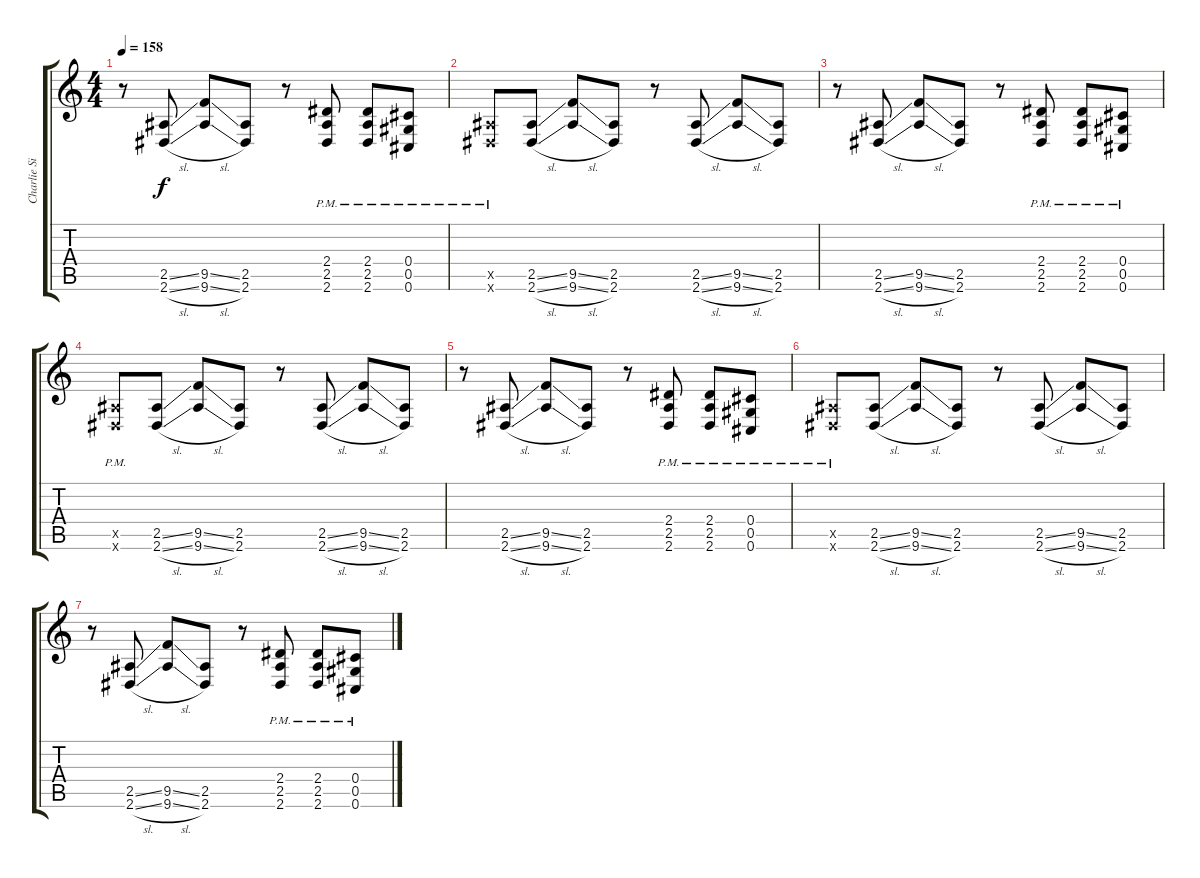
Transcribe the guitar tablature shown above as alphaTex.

\track ("Charlie Simpson" "Charlie Si") {instrument electricguitarjazz}
\staff {score tabs}
\tuning (Eb4 Bb3 Gb3 Db3 Ab2 Db2) {hide}
\ts (4 4)
\tempo 158
\clef g2
\ks c
r.8{dy f} (2.5{ss} 2.6{sl}).8 (9.5{ss} 9.6{sl}).8 (2.5 2.6).8 r.8 (2.4{pm} 2.5{pm} 2.6{pm}).8 (2.4{pm} 2.5{pm} 2.6{pm}).8 (0.4{pm} 0.5{pm} 0.6{pm}).8 |
(2.5{pm x} 2.6{pm x}).8 (2.5{ss} 2.6{sl}).8 (9.5{ss} 9.6{sl}).8 (2.5 2.6).8 r.8 (2.5{ss} 2.6{sl}).8 (9.5{ss} 9.6{sl}).8 (2.5 2.6).8 |
r.8 (2.5{ss} 2.6{sl}).8 (9.5{ss} 9.6{sl}).8 (2.5 2.6).8 r.8 (2.4{pm} 2.5{pm} 2.6{pm}).8 (2.4{pm} 2.5{pm} 2.6{pm}).8 (0.4{pm} 0.5{pm} 0.6{pm}).8 |
(2.5{pm x} 2.6{pm x}).8 (2.5{ss} 2.6{sl}).8 (9.5{ss} 9.6{sl}).8 (2.5 2.6).8 r.8 (2.5{ss} 2.6{sl}).8 (9.5{ss} 9.6{sl}).8 (2.5 2.6).8 |
r.8 (2.5{ss} 2.6{sl}).8 (9.5{ss} 9.6{sl}).8 (2.5 2.6).8 r.8 (2.4{pm} 2.5{pm} 2.6{pm}).8 (2.4{pm} 2.5{pm} 2.6{pm}).8 (0.4{pm} 0.5{pm} 0.6{pm}).8 |
(2.5{pm x} 2.6{pm x}).8 (2.5{ss} 2.6{sl}).8 (9.5{ss} 9.6{sl}).8 (2.5 2.6).8 r.8 (2.5{ss} 2.6{sl}).8 (9.5{ss} 9.6{sl}).8 (2.5 2.6).8 |
r.8 (2.5{ss} 2.6{sl}).8 (9.5{ss} 9.6{sl}).8 (2.5 2.6).8 r.8 (2.4{pm} 2.5{pm} 2.6{pm}).8 (2.4{pm} 2.5{pm} 2.6{pm}).8 (0.4{pm} 0.5{pm} 0.6{pm}).8
